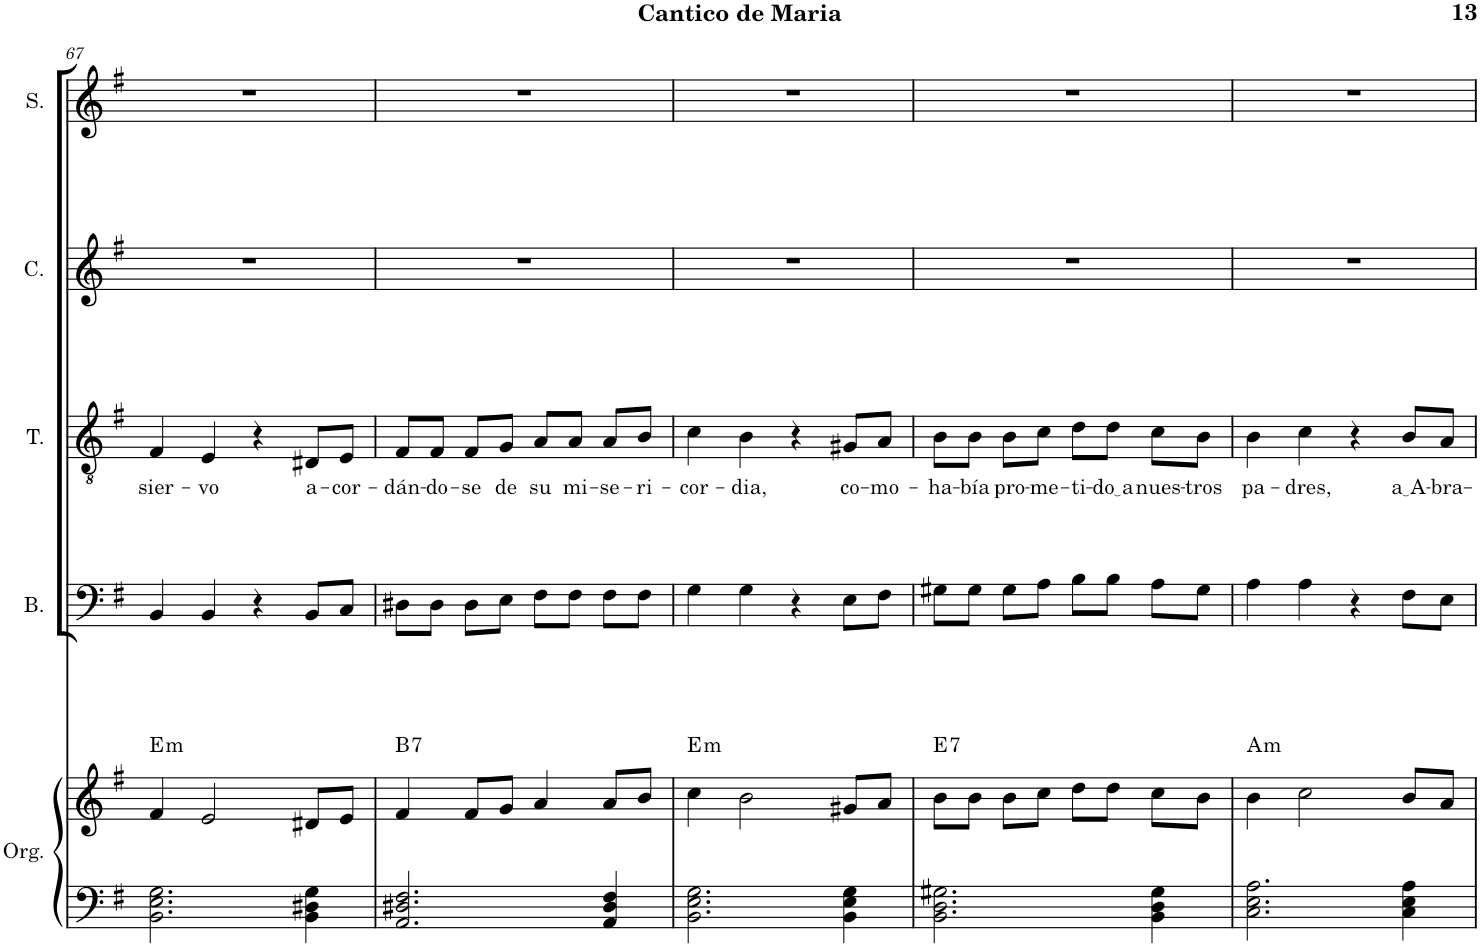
**kern	**kern	**harte	**kern	**kern	**text	**kern	**kern
*part5	*part5	*part5	*part4	*part3	*part3	*part2	*part1
*staff6	*staff5	*	*staff4	*staff3	*staff3	*staff2	*staff1
*I"Órgano	*	*	*I"Bajo	*I"Tenor	*	*I"Contralto	*I"Soprano
*	*	*	*I'B.	*I'T.	*	*I'C.	*I'S.
!!LO:PB:g=z
*clefF4	*clefG2	*	*clefF4	*clefGv2	*	*clefG2	*clefG2
*k[f#]	*k[f#]	*	*k[f#]	*k[f#]	*	*k[f#]	*k[f#]
*M4/4	*M4/4	*	*M4/4	*M4/4	*	*M4/4	*M4/4
=67	=67	=67	=67	=67	=67	=67	=67
!	!	!LO:H:kt=m	!	!	!LO:LY:b	!	!
2.BB\ 2.E\ 2.G\	4f#/	E:min	4BB/	4F#/	sier-	1r	1r
!	!	!	!	!	!LO:LY:b	!	!
.	2e/	.	4BB/	4E/	-vo	.	.
.	.	.	4r	4r	.	.	.
!	!	!	!	!	!LO:LY:b	!	!
4BB\ 4D#X\ 4G\	8d#X/L	.	8BB/L	8D#X/L	a-	.	.
!	!	!	!	!	!LO:LY:b	!	!
.	8e/J	.	8C/J	8E/J	-cor-	.	.
=68	=68	=68	=68	=68	=68	=68	=68
!	!	!LO:H:kt=7	!	!	!LO:LY:b	!	!
2.AA/ 2.D#X/ 2.F#/	4f#/	B:7	8D#X\L	8F#/L	-dán-	1r	1r
!	!	!	!	!	!LO:LY:b	!	!
.	.	.	8D#\J	8F#/J	-do-	.	.
!	!	!	!	!	!LO:LY:b	!	!
.	8f#/L	.	8D#\L	8F#/L	-se	.	.
!	!	!	!	!	!LO:LY:b	!	!
.	8g/J	.	8E\J	8G/J	de	.	.
!	!	!	!	!	!LO:LY:b	!	!
.	4a/	.	8F#\L	8A/L	su	.	.
!	!	!	!	!	!LO:LY:b	!	!
.	.	.	8F#\J	8A/J	mi-	.	.
!	!	!	!	!	!LO:LY:b	!	!
4AA/ 4D#/ 4F#/	8a/L	.	8F#\L	8A/L	-se-	.	.
!	!	!	!	!	!LO:LY:b	!	!
.	8b/J	.	8F#\J	8B/J	-ri-	.	.
=69	=69	=69	=69	=69	=69	=69	=69
!	!	!LO:H:kt=m	!	!	!LO:LY:b	!	!
2.BB\ 2.E\ 2.G\	4cc\	E:min	4G\	4c\	-cor-	1r	1r
!	!	!	!	!	!LO:LY:b	!	!
.	2b\	.	4G\	4B\	-dia,	.	.
.	.	.	4r	4r	.	.	.
!	!	!	!	!	!LO:LY:b	!	!
4BB\ 4E\ 4G\	8g#X/L	.	8E\L	8G#X/L	co-	.	.
!	!	!	!	!	!LO:LY:b	!	!
.	8a/J	.	8F#\J	8A/J	-mo-	.	.
=70	=70	=70	=70	=70	=70	=70	=70
!	!	!LO:H:kt=7	!	!	!LO:LY:b	!	!
2.BB\ 2.D\ 2.G#X\	8b\L	E:7	8G#X\L	8B\L	-ha-	1r	1r
!	!	!	!	!	!LO:LY:b	!	!
.	8b\J	.	8G#\J	8B\J	-bía	.	.
!	!	!	!	!	!LO:LY:b	!	!
.	8b\L	.	8G#\L	8B\L	pro-	.	.
!	!	!	!	!	!LO:LY:b	!	!
.	8cc\J	.	8A\J	8c\J	-me-	.	.
!	!	!	!	!	!LO:LY:b	!	!
.	8dd\L	.	8B\L	8d\L	-ti-	.	.
!	!	!	!	!	!LO:LY:b	!	!
.	8dd\J	.	8B\J	8d\J	do a	.	.
!	!	!	!	!	!LO:LY:b	!	!
4BB\ 4D\ 4G#\	8cc\L	.	8A\L	8c\L	nues-	.	.
!	!	!	!	!	!LO:LY:b	!	!
.	8b\J	.	8G#\J	8B\J	-tros	.	.
=71	=71	=71	=71	=71	=71	=71	=71
!	!	!LO:H:kt=m	!	!	!LO:LY:b	!	!
2.C\ 2.E\ 2.A\	4b\	A:min	4A\	4B\	pa-	1r	1r
!	!	!	!	!	!LO:LY:b	!	!
.	2cc\	.	4A\	4c\	-dres,	.	.
.	.	.	4r	4r	.	.	.
!	!	!	!	!	!LO:LY:b	!	!
4C\ 4E\ 4A\	8b/L	.	8F#\L	8B/L	a A	.	.
!	!	!	!	!	!LO:LY:b	!	!
.	8a/J	.	8E\J	8A/J	-bra-	.	.
=	=	=	=	=	=	=	=
*-	*-	*-	*-	*-	*-	*-	*-
